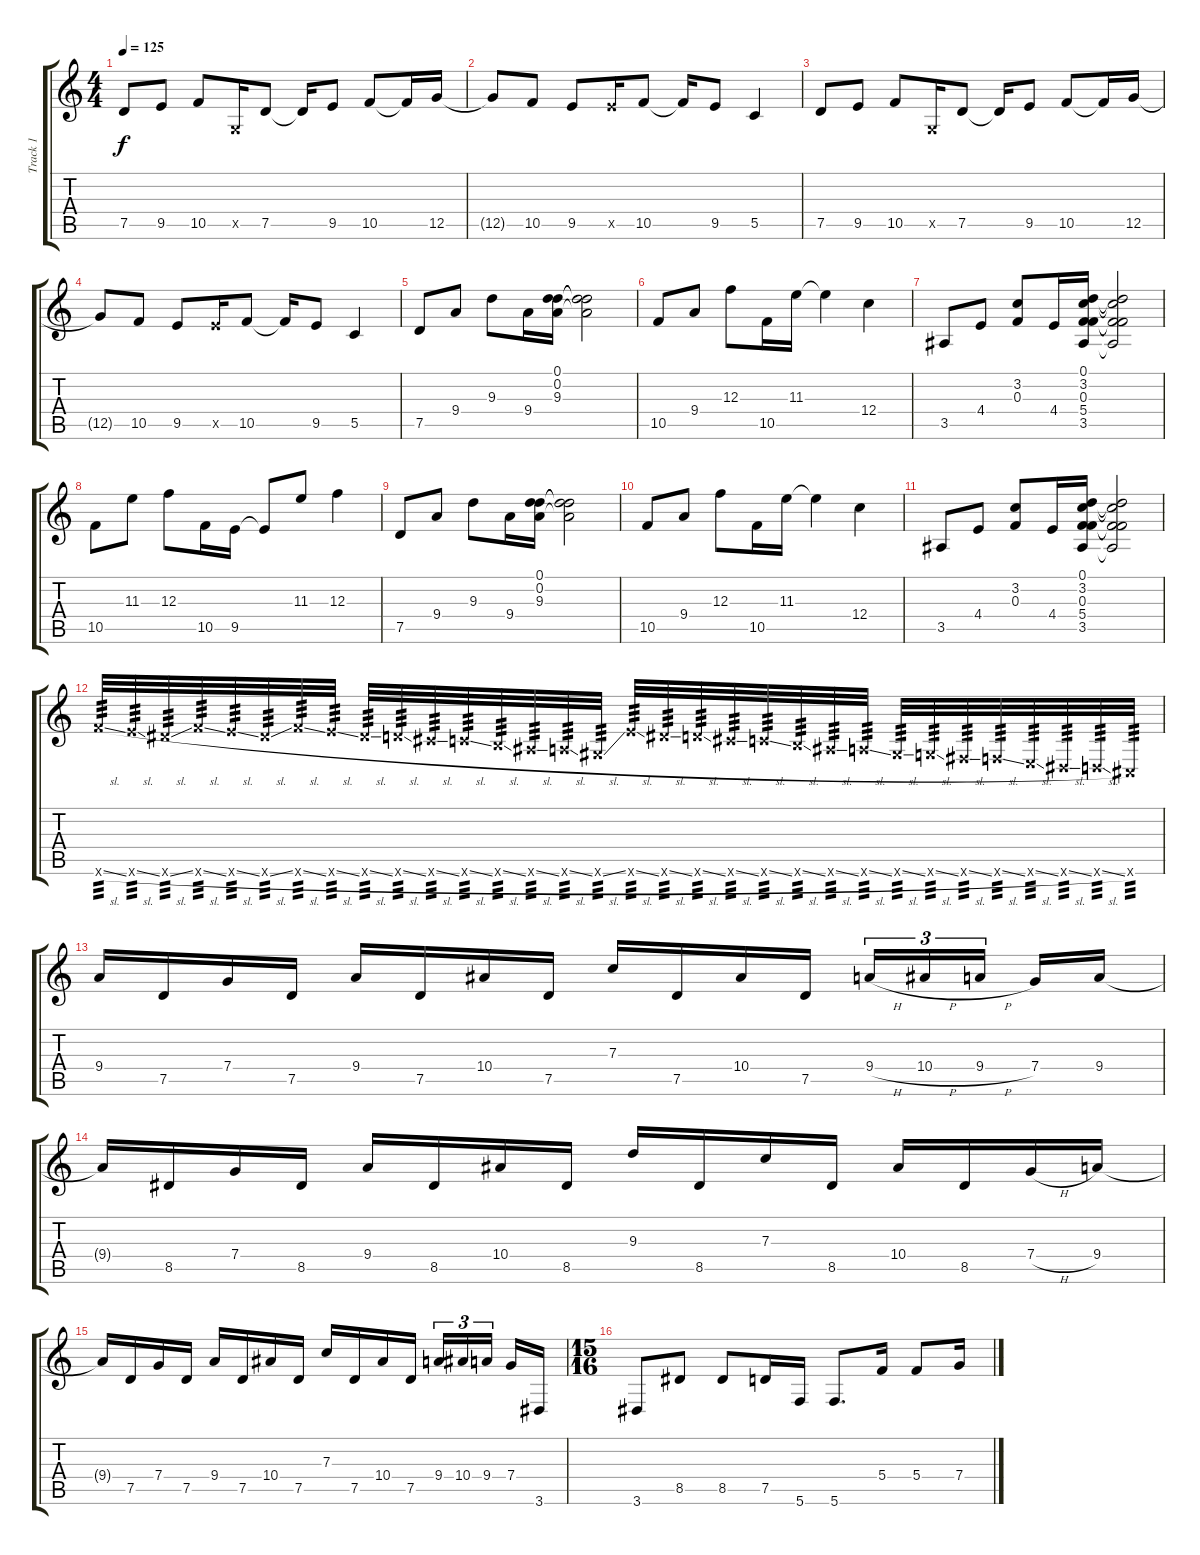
\track ("Track 1" "Track 1") {instrument distortionguitar}
\staff {score tabs}
\tuning (D4 A3 F3 C3 G2 C2) {hide}
\ts (4 4)
\tempo 125
\clef g2
\ks c
7.5.8{dy f} 9.5.8 10.5.8 0.5{x}.16 7.5.8 7.5{t}.16 9.5.8 10.5.8 10.5{t}.16 12.5.16 |
12.5{t}.8 10.5.8 9.5.8 9.5{x}.16 10.5.8 10.5{t}.16 9.5.8 5.5.4 |
7.5.8 9.5.8 10.5.8 0.5{x}.16 7.5.8 7.5{t}.16 9.5.8 10.5.8 10.5{t}.16 12.5.16 |
12.5{t}.8 10.5.8 9.5.8 9.5{x}.16 10.5.8 10.5{t}.16 9.5.8 5.5.4 |
7.5.8 9.4.8 9.3.8 9.4.16 (0.1 0.2 9.3).16 (0.1{t} 0.2{t} 9.3{t}).2 |
10.5.8 9.4.8 12.3.8 10.5.16 11.3.16 11.3{t}.4 12.4.4 |
3.5.8 4.4.8 (3.2 0.3).8 4.4.16 (0.1 3.2 0.3 5.4 3.5).16 (0.1{t} 3.2{t} 0.3{t} 5.4{t} 3.5{t}).2 |
10.5.8 11.3.8 12.3.8 10.5.16 9.5.16 9.5{t}.8 11.3.8 12.3.4 |
7.5.8 9.4.8 9.3.8 9.4.16 (0.1 0.2 9.3).16 (0.1{t} 0.2{t} 9.3{t}).2 |
10.5.8 9.4.8 12.3.8 10.5.16 11.3.16 11.3{t}.4 12.4.4 |
3.5.8 4.4.8 (3.2 0.3).8 4.4.16 (0.1 3.2 0.3 5.4 3.5).16 (0.1{t} 3.2{t} 0.3{t} 5.4{t} 3.5{t}).2 |
17.6{sl x}.32{tp 3 instrument guitarfretnoise} 16.6{sl x}.32{tp 3} 15.6{sl x}.32{tp 3} 17.6{sl x}.32{tp 3} 16.6{sl x}.32{tp 3} 15.6{sl x}.32{tp 3} 17.6{sl x}.32{tp 3} 16.6{sl x}.32{tp 3} 15.6{sl x}.32{tp 3} 14.6{sl x}.32{tp 3} 13.6{sl x}.32{tp 3} 12.6{sl x}.32{tp 3} 11.6{sl x}.32{tp 3} 10.6{sl x}.32{tp 3} 9.6{sl x}.32{tp 3} 8.6{sl x}.32{tp 3} 16.6{sl x}.32{tp 3} 15.6{sl x}.32{tp 3} 14.6{sl x}.32{tp 3} 13.6{sl x}.32{tp 3} 12.6{sl x}.32{tp 3} 11.6{sl x}.32{tp 3} 10.6{sl x}.32{tp 3} 9.6{sl x}.32{tp 3} 8.6{sl x}.32{tp 3} 7.6{sl x}.32{tp 3} 6.6{sl x}.32{tp 3} 5.6{sl x}.32{tp 3} 4.6{sl x}.32{tp 3} 3.6{sl x}.32{tp 3} 2.6{sl x}.32{tp 3} 1.6{x}.32{tp 3} |
9.4.16{instrument distortionguitar} 7.5.16 7.4.16 7.5.16 9.4.16 7.5.16 10.4.16 7.5.16 7.3.16 7.5.16 10.4.16 7.5.16 9.4{h}.16{tu (3 2)} 10.4{h}.16{tu (3 2)} 9.4{h}.16{tu (3 2) beam splitsecondary} 7.4.16 9.4.16 |
9.4{t}.16 8.5.16 7.4.16 8.5.16 9.4.16 8.5.16 10.4.16 8.5.16 9.3.16 8.5.16 7.3.16 8.5.16 10.4.16 8.5.16 7.4{h}.16 9.4.16 |
9.4{t}.16 7.5.16 7.4.16 7.5.16 9.4.16 7.5.16 10.4.16 7.5.16 7.3.16 7.5.16 10.4.16 7.5.16 9.4.16{tu (3 2)} 10.4.16{tu (3 2)} 9.4.16{tu (3 2) beam splitsecondary} 7.4.16 3.6.16 |
\ts (15 16)
3.6.8 8.5.8 8.5.8 7.5.16 5.6.16 5.6.8{d} 5.4.16 5.4.8 7.4.16
